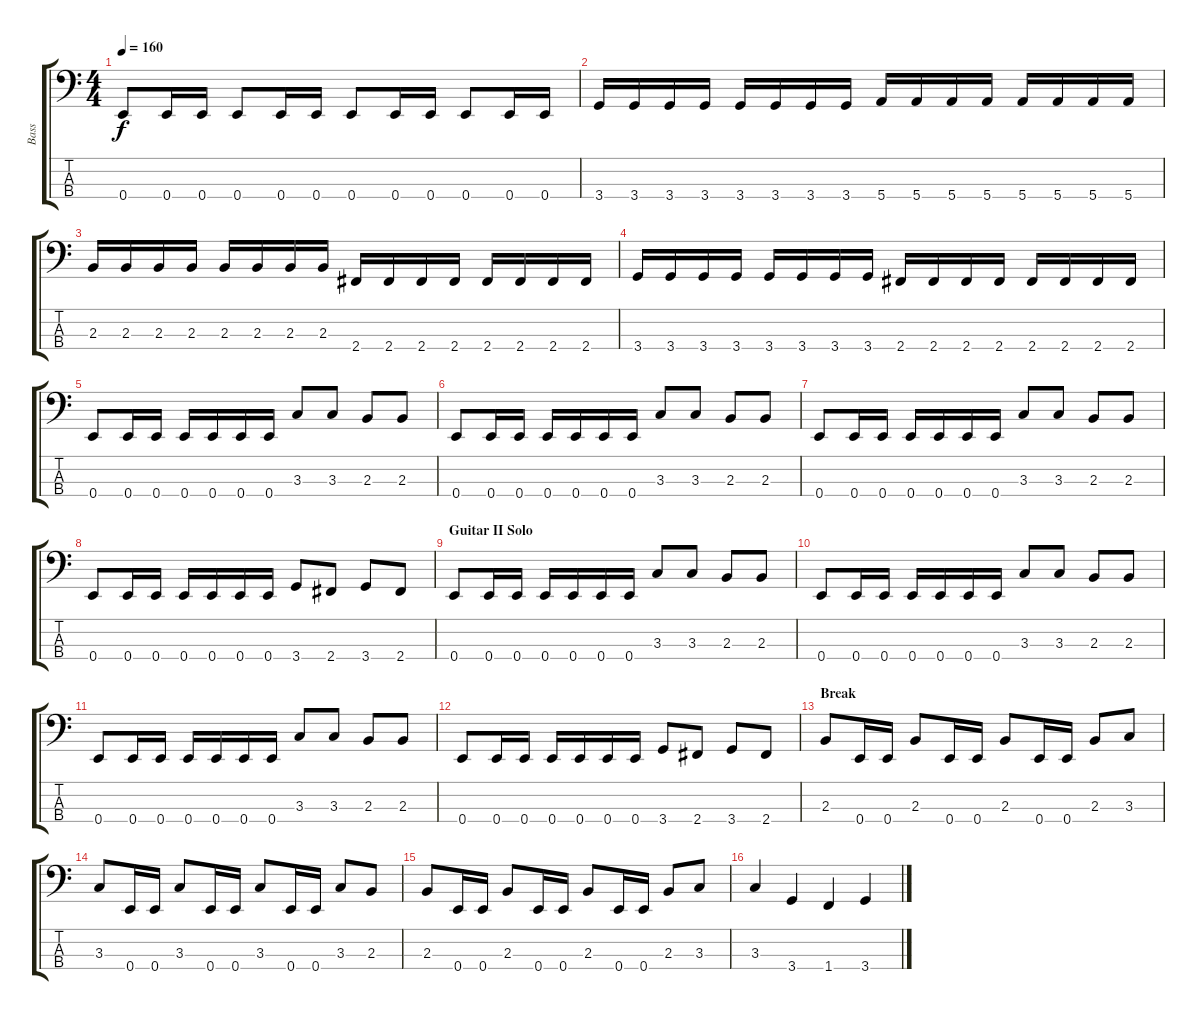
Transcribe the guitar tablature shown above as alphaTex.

\track ("Bass" "Bass") {instrument electricbasspick}
\staff {score tabs}
\tuning (G2 D2 A1 E1) {hide}
\ts (4 4)
\tempo 160
\clef f4
\ks c
0.4.8{dy f} 0.4.16 0.4.16 0.4.8 0.4.16 0.4.16 0.4.8 0.4.16 0.4.16 0.4.8 0.4.16 0.4.16 |
3.4.16 3.4.16 3.4.16 3.4.16 3.4.16 3.4.16 3.4.16 3.4.16 5.4.16 5.4.16 5.4.16 5.4.16 5.4.16 5.4.16 5.4.16 5.4.16 |
2.3.16 2.3.16 2.3.16 2.3.16 2.3.16 2.3.16 2.3.16 2.3.16 2.4.16 2.4.16 2.4.16 2.4.16 2.4.16 2.4.16 2.4.16 2.4.16 |
3.4.16 3.4.16 3.4.16 3.4.16 3.4.16 3.4.16 3.4.16 3.4.16 2.4.16 2.4.16 2.4.16 2.4.16 2.4.16 2.4.16 2.4.16 2.4.16 |
0.4.8 0.4.16 0.4.16 0.4.16 0.4.16 0.4.16 0.4.16 3.3.8 3.3.8 2.3.8 2.3.8 |
0.4.8 0.4.16 0.4.16 0.4.16 0.4.16 0.4.16 0.4.16 3.3.8 3.3.8 2.3.8 2.3.8 |
0.4.8 0.4.16 0.4.16 0.4.16 0.4.16 0.4.16 0.4.16 3.3.8 3.3.8 2.3.8 2.3.8 |
0.4.8 0.4.16 0.4.16 0.4.16 0.4.16 0.4.16 0.4.16 3.4.8 2.4.8 3.4.8 2.4.8 |
\section ("" "Guitar II Solo")
0.4.8 0.4.16 0.4.16 0.4.16 0.4.16 0.4.16 0.4.16 3.3.8 3.3.8 2.3.8 2.3.8 |
0.4.8 0.4.16 0.4.16 0.4.16 0.4.16 0.4.16 0.4.16 3.3.8 3.3.8 2.3.8 2.3.8 |
0.4.8 0.4.16 0.4.16 0.4.16 0.4.16 0.4.16 0.4.16 3.3.8 3.3.8 2.3.8 2.3.8 |
0.4.8 0.4.16 0.4.16 0.4.16 0.4.16 0.4.16 0.4.16 3.4.8 2.4.8 3.4.8 2.4.8 |
\section ("" "Break")
2.3.8 0.4.16 0.4.16 2.3.8 0.4.16 0.4.16 2.3.8 0.4.16 0.4.16 2.3.8 3.3.8 |
3.3.8 0.4.16 0.4.16 3.3.8 0.4.16 0.4.16 3.3.8 0.4.16 0.4.16 3.3.8 2.3.8 |
2.3.8 0.4.16 0.4.16 2.3.8 0.4.16 0.4.16 2.3.8 0.4.16 0.4.16 2.3.8 3.3.8 |
3.3.4 3.4.4 1.4.4 3.4.4
